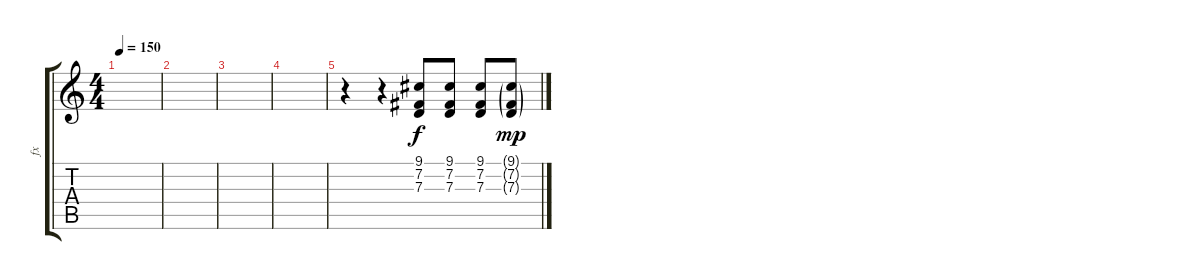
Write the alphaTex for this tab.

\track ("fx" "fx") {instrument tinklebell}
\staff {score tabs}
\tuning (E4 B3 G3 D3 A2 E2) {hide}
\ts (4 4)
\tempo 150
\clef g2
\ks c
|
|
|
|
r.4 r.4 (9.1 7.2 7.3).8 (9.1 7.2 7.3).8 (9.1 7.2 7.3).8 (9.1{g} 7.2{g} 7.3{g}).8{dy mp}
